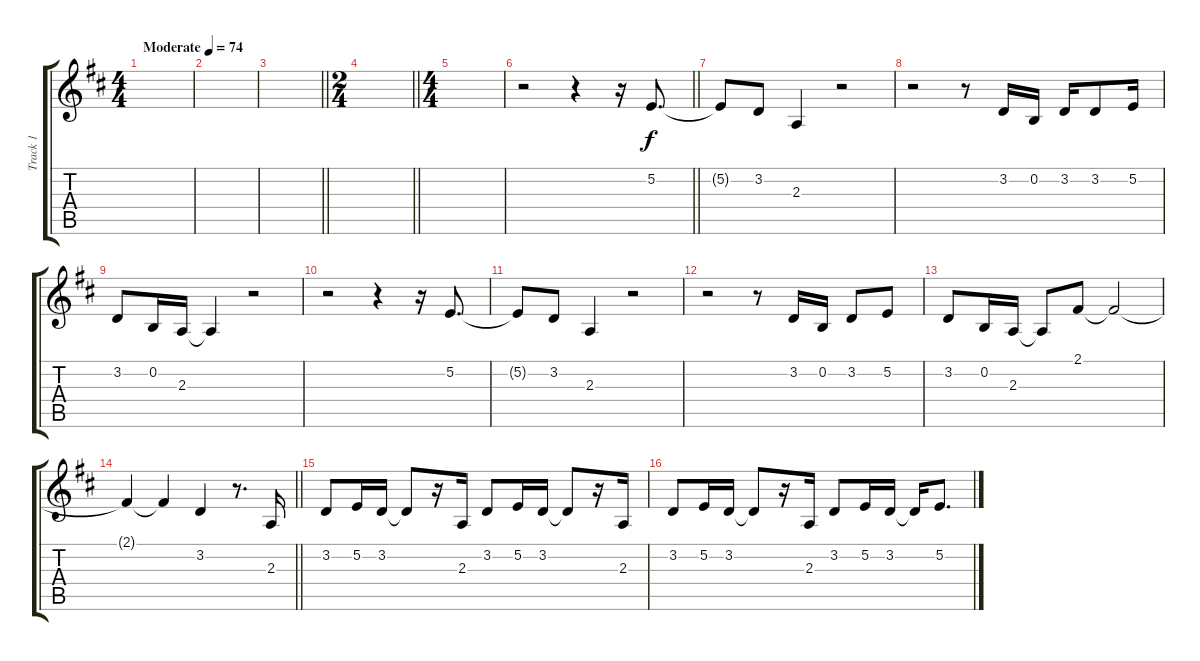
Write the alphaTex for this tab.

\track ("Track 1" "Track 1") {instrument tenorsax}
\staff {score tabs}
\tuning (E4 B3 G3 D3 A2 E2) {hide}
\ts (4 4)
\tempo (74 "Moderate")
\clef g2
\ks d
|
|
\barLineRight lightlight
|
\ts (2 4)
\barLineRight lightlight
|
\ts (4 4)
|
\barLineRight lightlight
r.2 r.4 r.16 5.2.8{d} |
5.2{t}.8 3.2.8 2.3.4 r.2 |
r.2 r.8 3.2.16 0.2.16 3.2.16 3.2.8 5.2.16 |
3.2.8 0.2.16 2.3.16 2.3{t}.4 r.2 |
r.2 r.4 r.16 5.2.8{d} |
5.2{t}.8 3.2.8 2.3.4 r.2 |
r.2 r.8 3.2.16 0.2.16 3.2.8 5.2.8 |
3.2.8 0.2.16 2.3.16 2.3{t}.8 2.1.8 2.1{t}.2 |
\barLineRight lightlight
2.1{t}.4 2.1{t}.4 3.2.4 r.8{d} 2.3.16 |
3.2.8 5.2.16 3.2.16 3.2{t}.8 r.16 2.3.16 3.2.8 5.2.16 3.2.16 3.2{t}.8 r.16 2.3.16 |
3.2.8 5.2.16 3.2.16 3.2{t}.8 r.16 2.3.16 3.2.8 5.2.16 3.2.16 3.2{t}.16 5.2.8{d}
